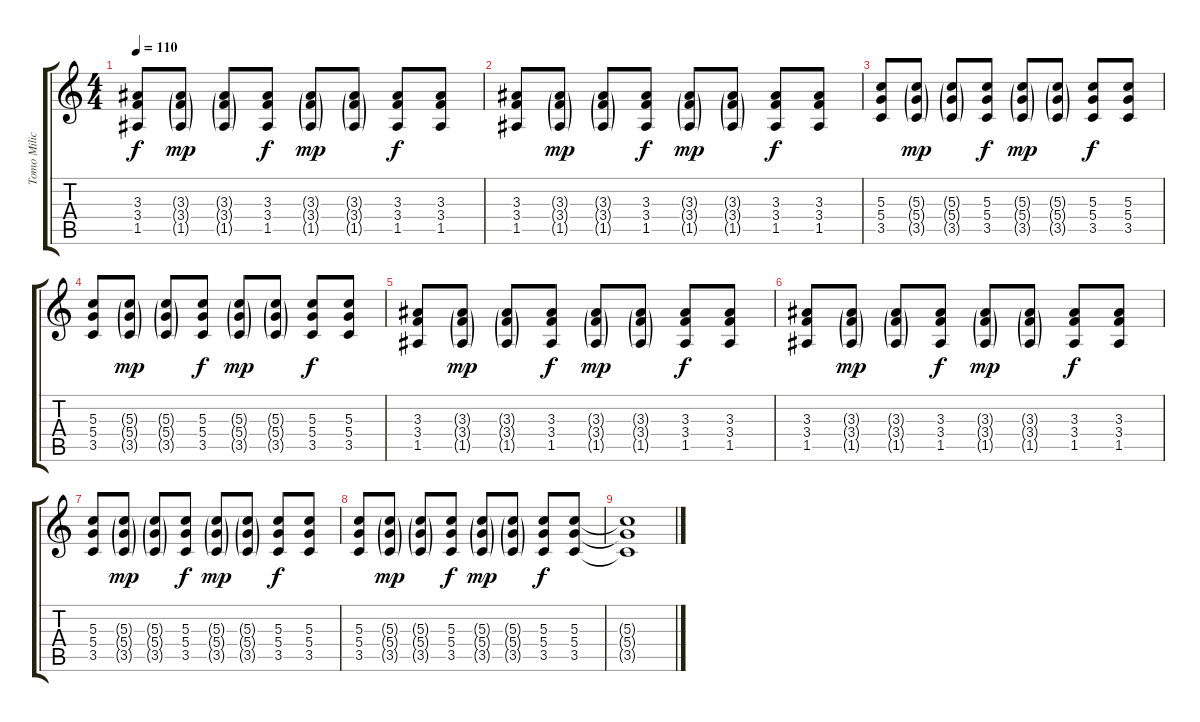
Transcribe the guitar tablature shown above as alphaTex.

\track ("Tomo Milicevic" "Tomo Milic") {instrument acousticguitarsteel}
\staff {score tabs}
\tuning (E4 B3 G3 D3 A2 D2) {hide}
\ts (4 4)
\tempo 110
\clef g2
\ks c
(3.3 3.4 1.5).8{dy f} (3.3{g} 3.4{g} 1.5{g}).8{dy mp} (3.3{g} 3.4{g} 1.5{g}).8 (3.3 3.4 1.5).8{dy f} (3.3{g} 3.4{g} 1.5{g}).8{dy mp} (3.3{g} 3.4{g} 1.5{g}).8 (3.3 3.4 1.5).8{dy f} (3.3 3.4 1.5).8 |
(3.3 3.4 1.5).8 (3.3{g} 3.4{g} 1.5{g}).8{dy mp} (3.3{g} 3.4{g} 1.5{g}).8 (3.3 3.4 1.5).8{dy f} (3.3{g} 3.4{g} 1.5{g}).8{dy mp} (3.3{g} 3.4{g} 1.5{g}).8 (3.3 3.4 1.5).8{dy f} (3.3 3.4 1.5).8 |
(5.3 5.4 3.5).8 (5.3{g} 5.4{g} 3.5{g}).8{dy mp} (5.3{g} 5.4{g} 3.5{g}).8 (5.3 5.4 3.5).8{dy f} (5.3{g} 5.4{g} 3.5{g}).8{dy mp} (5.3{g} 5.4{g} 3.5{g}).8 (5.3 5.4 3.5).8{dy f} (5.3 5.4 3.5).8 |
(5.3 5.4 3.5).8 (5.3{g} 5.4{g} 3.5{g}).8{dy mp} (5.3{g} 5.4{g} 3.5{g}).8 (5.3 5.4 3.5).8{dy f} (5.3{g} 5.4{g} 3.5{g}).8{dy mp} (5.3{g} 5.4{g} 3.5{g}).8 (5.3 5.4 3.5).8{dy f} (5.3 5.4 3.5).8 |
(3.3 3.4 1.5).8 (3.3{g} 3.4{g} 1.5{g}).8{dy mp} (3.3{g} 3.4{g} 1.5{g}).8 (3.3 3.4 1.5).8{dy f} (3.3{g} 3.4{g} 1.5{g}).8{dy mp} (3.3{g} 3.4{g} 1.5{g}).8 (3.3 3.4 1.5).8{dy f} (3.3 3.4 1.5).8 |
(3.3 3.4 1.5).8 (3.3{g} 3.4{g} 1.5{g}).8{dy mp} (3.3{g} 3.4{g} 1.5{g}).8 (3.3 3.4 1.5).8{dy f} (3.3{g} 3.4{g} 1.5{g}).8{dy mp} (3.3{g} 3.4{g} 1.5{g}).8 (3.3 3.4 1.5).8{dy f} (3.3 3.4 1.5).8 |
(5.3 5.4 3.5).8 (5.3{g} 5.4{g} 3.5{g}).8{dy mp} (5.3{g} 5.4{g} 3.5{g}).8 (5.3 5.4 3.5).8{dy f} (5.3{g} 5.4{g} 3.5{g}).8{dy mp} (5.3{g} 5.4{g} 3.5{g}).8 (5.3 5.4 3.5).8{dy f} (5.3 5.4 3.5).8 |
(5.3 5.4 3.5).8 (5.3{g} 5.4{g} 3.5{g}).8{dy mp} (5.3{g} 5.4{g} 3.5{g}).8 (5.3 5.4 3.5).8{dy f} (5.3{g} 5.4{g} 3.5{g}).8{dy mp} (5.3{g} 5.4{g} 3.5{g}).8 (5.3 5.4 3.5).8{dy f} (5.3 5.4 3.5).8 |
(5.3{t} 5.4{t} 3.5{t}).1
